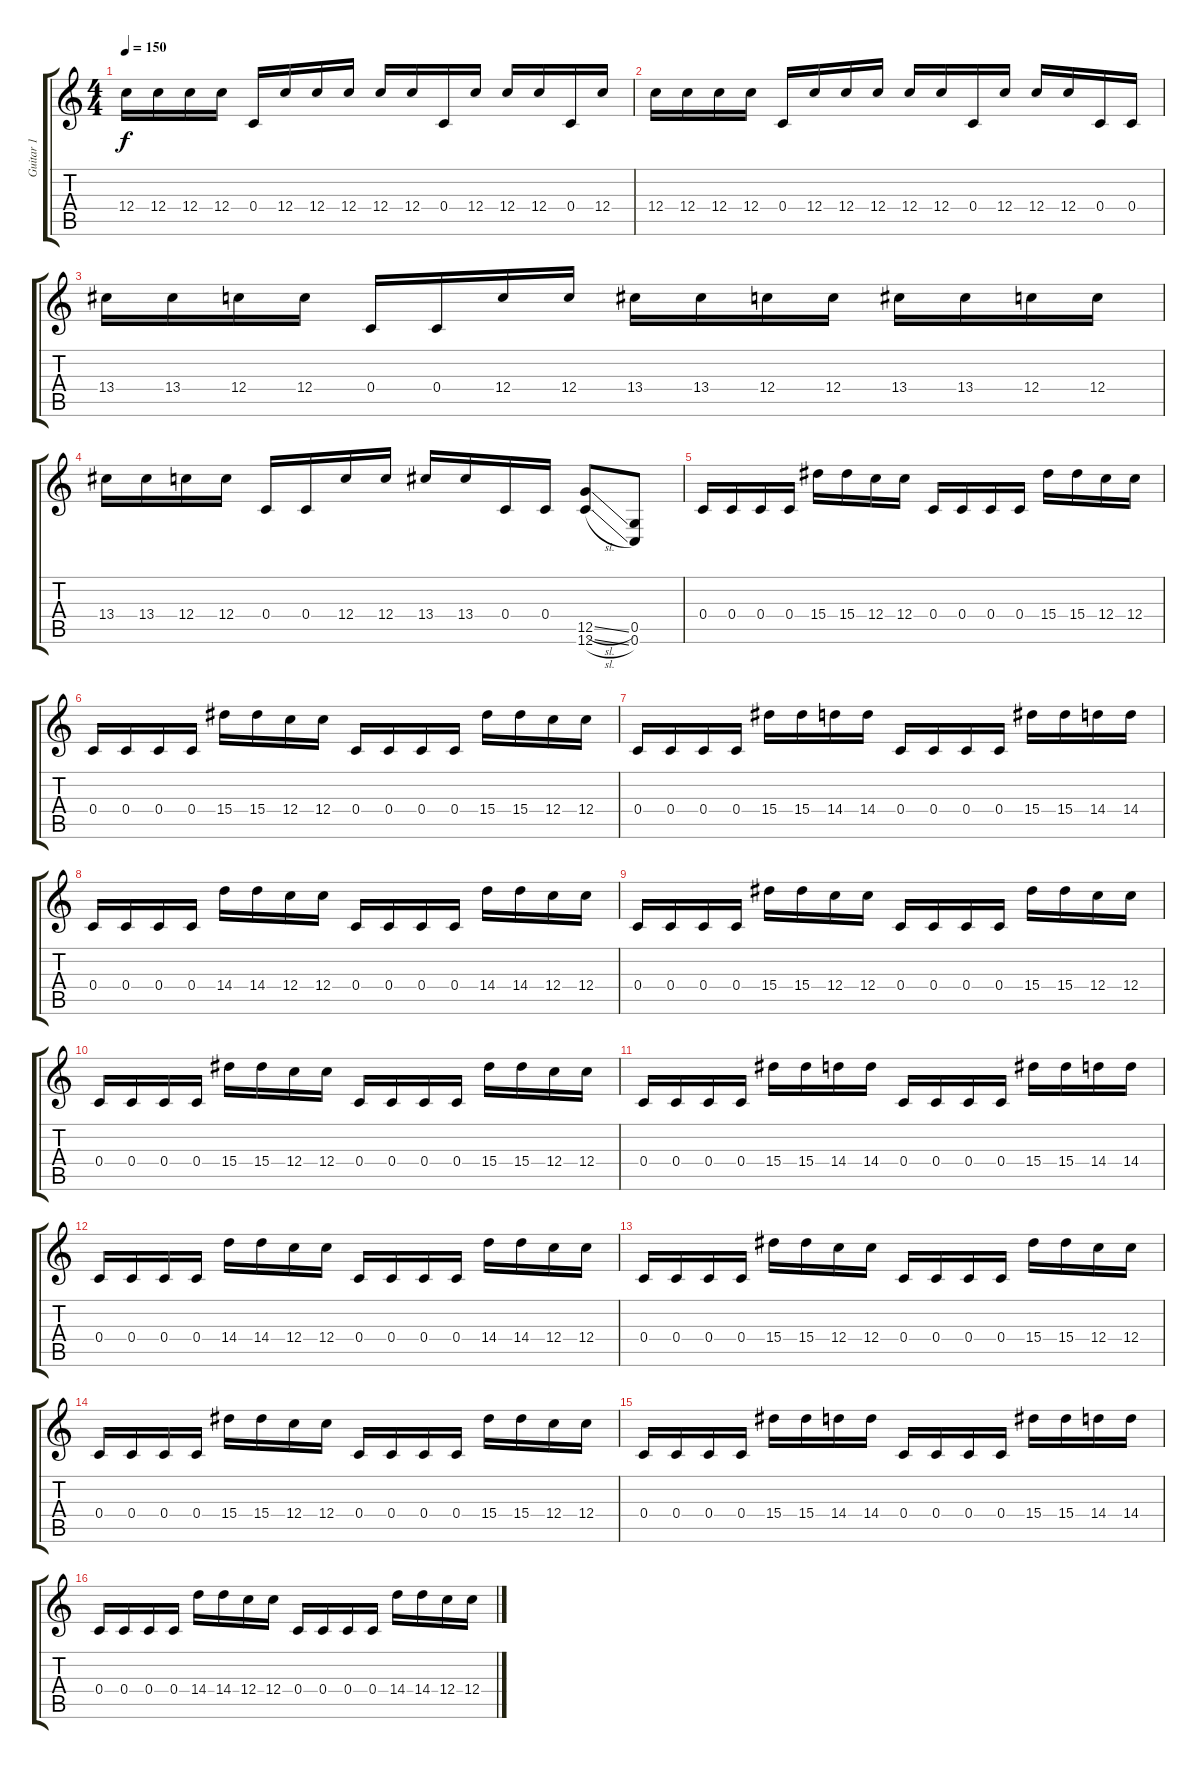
\track ("Guitar 1" "Guitar 1") {instrument overdrivenguitar}
\staff {score tabs}
\tuning (D4 A3 F3 C3 G2 C2) {hide}
\ts (4 4)
\tempo 150
\clef g2
\ks c
12.4.16{dy f} 12.4.16 12.4.16 12.4.16 0.4.16 12.4.16 12.4.16 12.4.16 12.4.16 12.4.16 0.4.16 12.4.16 12.4.16 12.4.16 0.4.16 12.4.16 |
12.4.16 12.4.16 12.4.16 12.4.16 0.4.16 12.4.16 12.4.16 12.4.16 12.4.16 12.4.16 0.4.16 12.4.16 12.4.16 12.4.16 0.4.16 0.4.16 |
13.4.16 13.4.16 12.4.16 12.4.16 0.4.16 0.4.16 12.4.16 12.4.16 13.4.16 13.4.16 12.4.16 12.4.16 13.4.16 13.4.16 12.4.16 12.4.16 |
13.4.16 13.4.16 12.4.16 12.4.16 0.4.16 0.4.16 12.4.16 12.4.16 13.4.16 13.4.16 0.4.16 0.4.16 (12.5{sl} 12.6{sl}).8 (0.5 0.6).8 |
0.4.16 0.4.16 0.4.16 0.4.16 15.4.16 15.4.16 12.4.16 12.4.16 0.4.16 0.4.16 0.4.16 0.4.16 15.4.16 15.4.16 12.4.16 12.4.16 |
0.4.16 0.4.16 0.4.16 0.4.16 15.4.16 15.4.16 12.4.16 12.4.16 0.4.16 0.4.16 0.4.16 0.4.16 15.4.16 15.4.16 12.4.16 12.4.16 |
0.4.16 0.4.16 0.4.16 0.4.16 15.4.16 15.4.16 14.4.16 14.4.16 0.4.16 0.4.16 0.4.16 0.4.16 15.4.16 15.4.16 14.4.16 14.4.16 |
0.4.16 0.4.16 0.4.16 0.4.16 14.4.16 14.4.16 12.4.16 12.4.16 0.4.16 0.4.16 0.4.16 0.4.16 14.4.16 14.4.16 12.4.16 12.4.16 |
0.4.16 0.4.16 0.4.16 0.4.16 15.4.16 15.4.16 12.4.16 12.4.16 0.4.16 0.4.16 0.4.16 0.4.16 15.4.16 15.4.16 12.4.16 12.4.16 |
0.4.16 0.4.16 0.4.16 0.4.16 15.4.16 15.4.16 12.4.16 12.4.16 0.4.16 0.4.16 0.4.16 0.4.16 15.4.16 15.4.16 12.4.16 12.4.16 |
0.4.16 0.4.16 0.4.16 0.4.16 15.4.16 15.4.16 14.4.16 14.4.16 0.4.16 0.4.16 0.4.16 0.4.16 15.4.16 15.4.16 14.4.16 14.4.16 |
0.4.16 0.4.16 0.4.16 0.4.16 14.4.16 14.4.16 12.4.16 12.4.16 0.4.16 0.4.16 0.4.16 0.4.16 14.4.16 14.4.16 12.4.16 12.4.16 |
0.4.16 0.4.16 0.4.16 0.4.16 15.4.16 15.4.16 12.4.16 12.4.16 0.4.16 0.4.16 0.4.16 0.4.16 15.4.16 15.4.16 12.4.16 12.4.16 |
0.4.16 0.4.16 0.4.16 0.4.16 15.4.16 15.4.16 12.4.16 12.4.16 0.4.16 0.4.16 0.4.16 0.4.16 15.4.16 15.4.16 12.4.16 12.4.16 |
0.4.16 0.4.16 0.4.16 0.4.16 15.4.16 15.4.16 14.4.16 14.4.16 0.4.16 0.4.16 0.4.16 0.4.16 15.4.16 15.4.16 14.4.16 14.4.16 |
0.4.16 0.4.16 0.4.16 0.4.16 14.4.16 14.4.16 12.4.16 12.4.16 0.4.16 0.4.16 0.4.16 0.4.16 14.4.16 14.4.16 12.4.16 12.4.16
